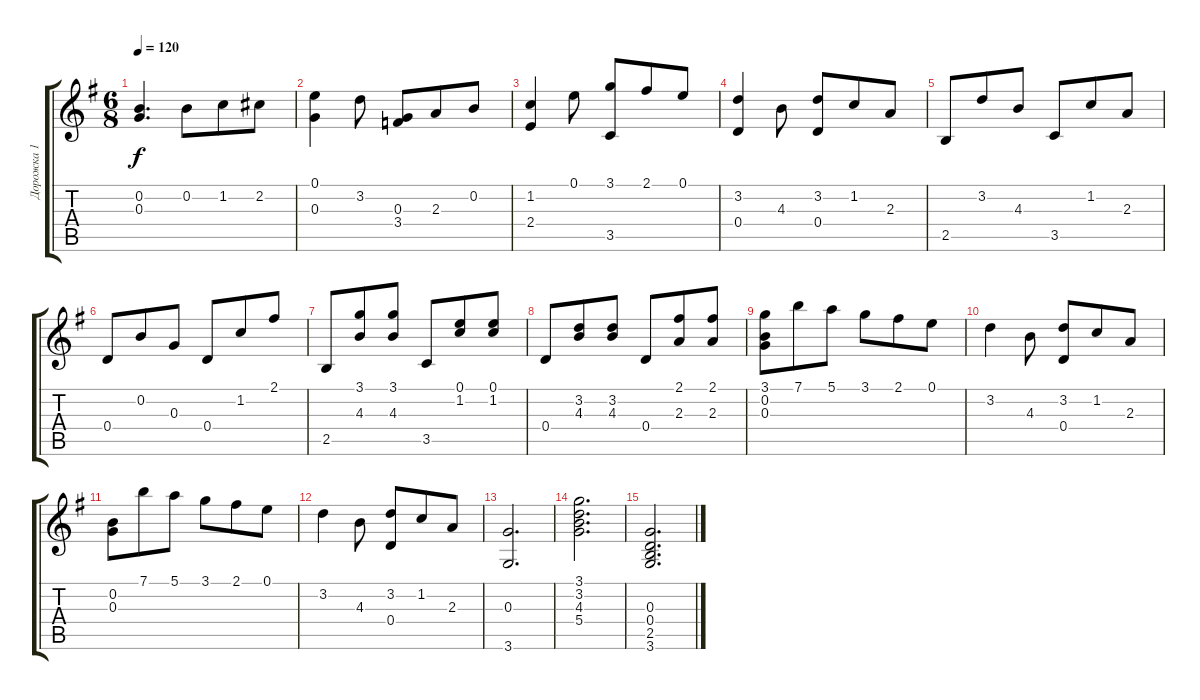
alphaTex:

\track ("Дорожка 1" "Дорожка 1") {instrument acousticguitarnylon}
\staff {score tabs}
\tuning (E4 B3 G3 D3 A2 E2) {hide}
\ts (6 8)
\tempo 120
\clef g2
\ks eminor
(0.2 0.3).4{d dy f} 0.2.8 1.2.8 2.2.8 |
(0.1 0.3).4 3.2.8 (0.3 3.4).8 2.3.8 0.2.8 |
(1.2 2.4).4 0.1.8 (3.1 3.5).8 2.1.8 0.1.8 |
(3.2 0.4).4 4.3.8 (3.2 0.4).8 1.2.8 2.3.8 |
2.5.8 3.2.8 4.3.8 3.5.8 1.2.8 2.3.8 |
0.4.8 0.2.8 0.3.8 0.4.8 1.2.8 2.1.8 |
2.5.8 (3.1 4.3).8 (3.1 4.3).8 3.5.8 (0.1 1.2).8 (0.1 1.2).8 |
0.4.8 (3.2 4.3).8 (3.2 4.3).8 0.4.8 (2.1 2.3).8 (2.1 2.3).8 |
(3.1 0.2 0.3).8 7.1.8 5.1.8 3.1.8 2.1.8 0.1.8 |
3.2.4 4.3.8 (3.2 0.4).8 1.2.8 2.3.8 |
(0.2 0.3).8 7.1.8 5.1.8 3.1.8 2.1.8 0.1.8 |
3.2.4 4.3.8 (3.2 0.4).8 1.2.8 2.3.8 |
(0.3 3.6).2{d} |
(3.1 3.2 4.3 5.4).2{d} |
(0.3 0.4 2.5 3.6).2{d}
